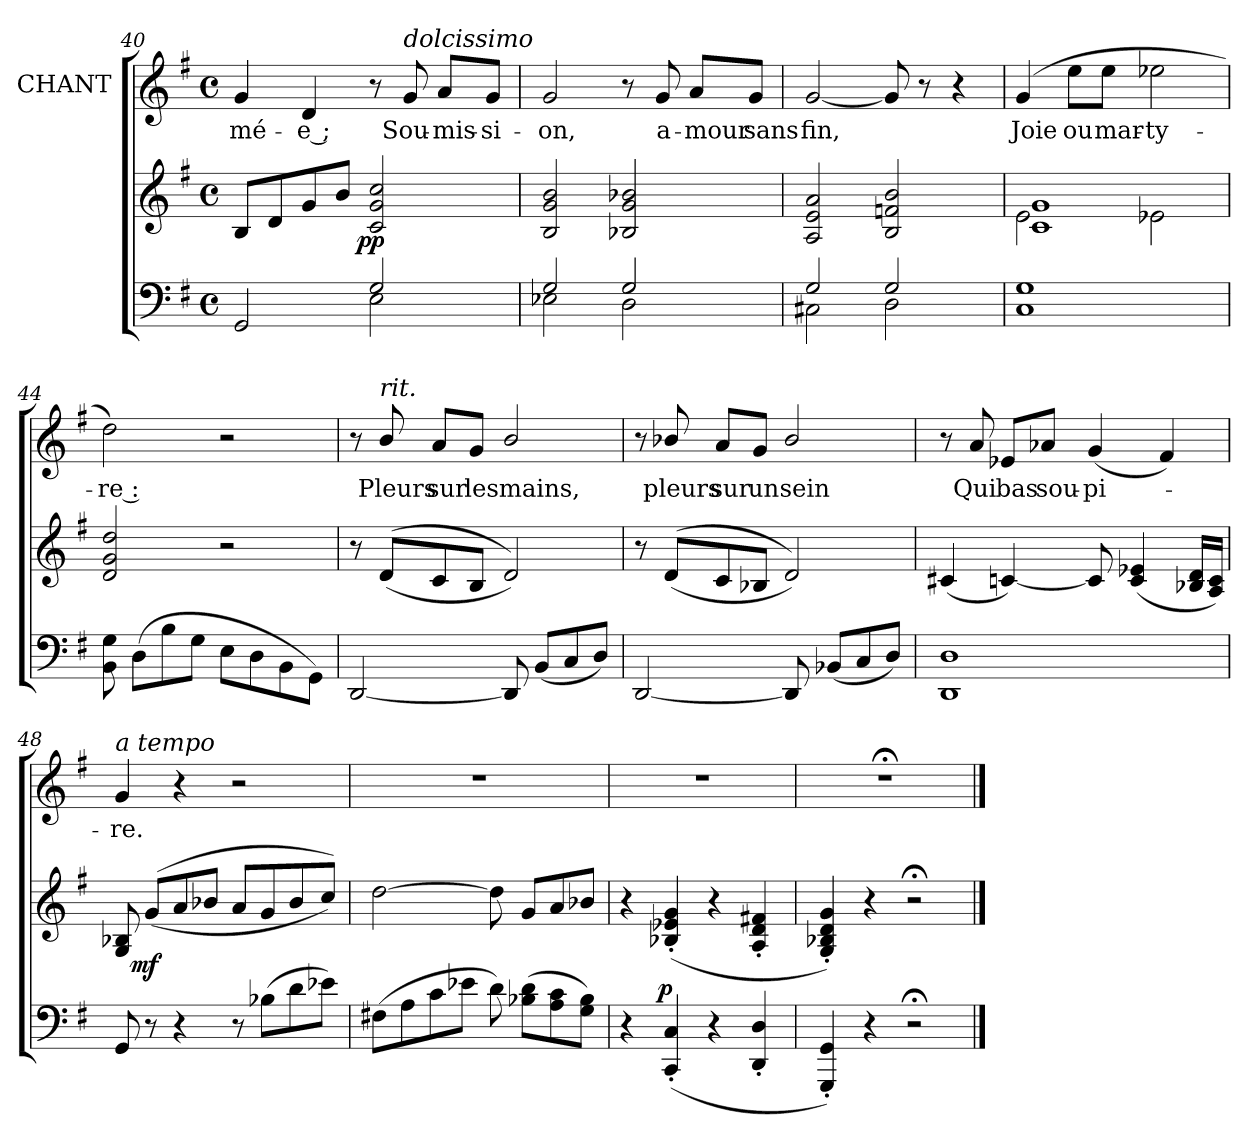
**kern	**dynam	**kern	**dynam	**kern	**text
*part3	*part3	*part2	*part2	*part1	*part1
*staff3	*staff3	*staff2	*staff2	*staff1	*staff1
*	*	*	*	*I"CHANT	*
*clefF4	*	*clefG2	*	*clefG2	*
*k[f#]	*	*k[f#]	*	*k[f#]	*
*G:	*	*G:	*	*G:	*
*M4/4	*	*M4/4	*	*M4/4	*
*met(c)	*	*met(c)	*	*met(c)	*
=40	=40	=40	=40	=40	=40
*^	*	*	*	*	*
2ryy	2GG/	.	8B/L	.	4g/	-mé-
.	.	.	8d/	.	.	.
.	.	.	8g/	.	4d/	-e ;
.	.	.	8b/J	.	.	.
!	!	!LO:DY:a:cj	!	!	!	!
2G/	2E\	pp	2c/ 2g/ 2cc/	.	8r	.
!	!	!	!	!	!LO:TX:a:i:t=dolcissimo	!
.	.	.	.	.	8g/	Sou-
.	.	.	.	.	8a/L	-mis-
.	.	.	.	.	8g/J	-si-
!!LO:LB:g=z
=41	=41	=41	=41	=41	=41	=41
2G/	2E-X\	.	2B/ 2g/ 2b/	.	2g/	-on,
2G/	2D\	.	2B-X/ 2g/ 2b-X/	.	8r	.
.	.	.	.	.	8g/	a-
.	.	.	.	.	8a/L	-mour
.	.	.	.	.	8g/J	sans
=42	=42	=42	=42	=42	=42	=42
2G/	2C#X\	.	2A/ 2e/ 2a/	.	[2g/	fin,
2G/	2D\	.	2B/ 2fn/ 2b/	.	8g/]	.
.	.	.	.	.	8r	.
.	.	.	.	.	4r	.
*v	*v	*	*	*	*	*
=43	=43	=43	=43	=43	=43
*	*	*^	*	*	*
1C 1G	.	2e\	1c 1g	.	(>4g/	Joie
.	.	.	.	.	8ee\L	ou
.	.	.	.	.	8ee\J	mar-
.	.	2e-X\	.	.	2ee-X\	-ty-
*	*	*v	*v	*	*	*
=44	=44	=44	=44	=44	=44
8BB\ 8G\	.	2d/ 2g/ 2dd/	.	2dd\)	-re :
(>8D\L	.	.	.	.	.
8B\	.	.	.	.	.
8G\J	.	.	.	.	.
8E\L	.	2r	.	2r	.
8D\	.	.	.	.	.
8BB\	.	.	.	.	.
8GG\J)	.	.	.	.	.
!!LO:LB:g=z
=45	=45	=45	=45	=45	=45
[2DD/	.	8r	.	8r	.
!	!	!	!	!LO:TX:a:i:t=rit.	!
.	.	(<(<8d/L	.	8b/	Pleurs
.	.	8c/	.	8a/L	sur
.	.	8B/J	.	8g/J	les
8DD/]	.	2d/))	.	2b/	mains,
(<8BB/L	.	.	.	.	.
8C/	.	.	.	.	.
8D/J)	.	.	.	.	.
=46	=46	=46	=46	=46	=46
[2DD/	.	8r	.	8r	.
.	.	(<(<8d/L	.	8b-X/	pleurs
.	.	8c/	.	8a/L	sur
.	.	8B-X/J	.	8g/J	un
8DD/]	.	2d/))	.	2b-/	sein
(<8BB-X/L	.	.	.	.	.
8C/	.	.	.	.	.
8D/J)	.	.	.	.	.
=47	=47	=47	=47	=47	=47
*	*	*	*	*MM52	*
1DD 1D	.	(<4c#X/	.	8r	.
.	.	.	.	8a/	Qui
.	.	[4cn/)	.	8e-X/L	bas
.	.	.	.	8a-X/J	sou-
.	.	8c/]	.	(<4g/	-pi-
.	.	(<4c/ 4e-X/	.	.	.
.	.	.	.	4f#/)	.
.	.	16B-X/ 16d/LL	.	.	.
.	.	16A/ 16c/JJ)	.	.	.
!!LO:LB:g=z
=48	=48	=48	=48	=48	=48
!	!	!	!	!LO:TX:a:i:t=a tempo	!
8GG/	.	8G/ 8B-X/	.	4g/	-re.
!	!	!	!LO:DY:b:cj	!	!
8r	.	(<(<8g/L	mf	.	.
4r	.	8a/	.	4r	.
.	.	8b-X/J	.	.	.
8r	.	8a/L	.	2r	.
(>8B-X\L	.	8g/	.	.	.
8d\	.	8b-/	.	.	.
8e-X\J)	.	8cc/J))	.	.	.
=49	=49	=49	=49	=49	=49
!	!	!	!LO:DY:b	!	!
(>8F#X\L	.	[2dd\	dim.	1r	.
8A\	.	.	.	.	.
8c\	.	.	.	.	.
8e-X\J	.	.	.	.	.
8d\)	.	8dd\]	.	.	.
(>8B-X\ 8d\L	.	(8g/L	.	.	.
8A\ 8c\	.	8a/	.	.	.
8G\ 8B-\J)	.	8b-X/J	.	.	.
=50	=50	=50	=50	=50	=50
4r	.	4r	.	1r	.
!	!LO:DY:a:cj	!	!	!	!
(<4CC'</ 4C'</	p	((<4B-X'</ 4e-X'</ 4g'</	.	.	.
4r	.	4r	.	.	.
4DD'</ 4D'</	.	4A'</ 4d'</ 4f#X'</	.	.	.
=51	=51	=51	=51	=51	=51
4GGG'</ 4GG'</)	.	4G'</ 4B-X'</ 4d'</ 4g'</)	.	1r;<	.
4r	.	4r	.	.	.
2r;<	.	2r;<	.	.	.
==	==	==	==	==	==
*-	*-	*-	*-	*-	*-
